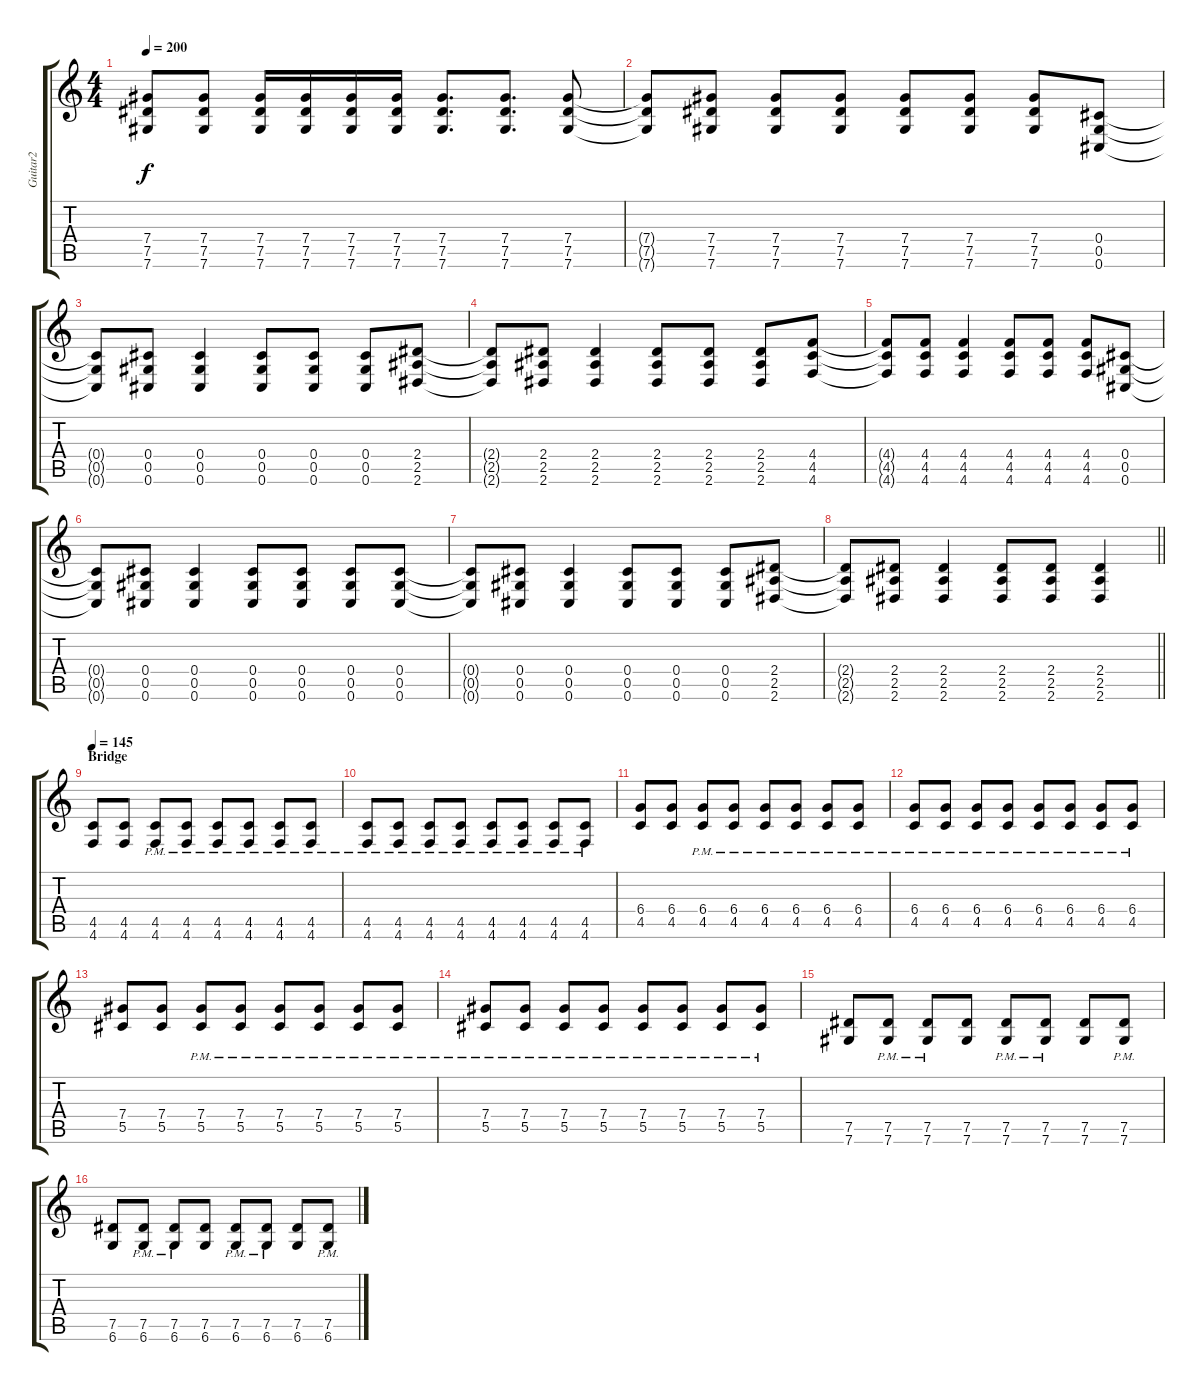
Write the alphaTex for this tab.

\track ("Guitar2" "Guitar2") {instrument distortionguitar}
\staff {score tabs}
\tuning (Eb4 Bb3 Gb3 Db3 Ab2 Db2) {hide}
\ts (4 4)
\tempo 200
\clef g2
\ks c
(7.4{t} 7.5{t} 7.6{t}).8{dy f} (7.4 7.5 7.6).8 (7.4 7.5 7.6).16 (7.4 7.5 7.6).16 (7.4 7.5 7.6).16 (7.4 7.5 7.6).16 (7.4 7.5 7.6).8{d} (7.4 7.5 7.6).8{d} (7.4 7.5 7.6).8 |
(7.4{t} 7.5{t} 7.6{t}).8 (7.4 7.5 7.6).8 (7.4 7.5 7.6).8 (7.4 7.5 7.6).8 (7.4 7.5 7.6).8 (7.4 7.5 7.6).8 (7.4 7.5 7.6).8 (0.4 0.5 0.6).8 |
(0.4{t} 0.5{t} 0.6{t}).8 (0.4 0.5 0.6).8 (0.4 0.5 0.6).4 (0.4 0.5 0.6).8 (0.4 0.5 0.6).8 (0.4 0.5 0.6).8 (2.4 2.5 2.6).8 |
(2.4{t} 2.5{t} 2.6{t}).8 (2.4 2.5 2.6).8 (2.4 2.5 2.6).4 (2.4 2.5 2.6).8 (2.4 2.5 2.6).8 (2.4 2.5 2.6).8 (4.4 4.5 4.6).8 |
(4.4{t} 4.5{t} 4.6{t}).8 (4.4 4.5 4.6).8 (4.4 4.5 4.6).4 (4.4 4.5 4.6).8 (4.4 4.5 4.6).8 (4.4 4.5 4.6).8 (0.4 0.5 0.6).8 |
(0.4{t} 0.5{t} 0.6{t}).8 (0.4 0.5 0.6).8 (0.4 0.5 0.6).4 (0.4 0.5 0.6).8 (0.4 0.5 0.6).8 (0.4 0.5 0.6).8 (0.4 0.5 0.6).8 |
(0.4{t} 0.5{t} 0.6{t}).8 (0.4 0.5 0.6).8 (0.4 0.5 0.6).4 (0.4 0.5 0.6).8 (0.4 0.5 0.6).8 (0.4 0.5 0.6).8 (2.4 2.5 2.6).8 |
\barLineRight lightlight
(2.4{t} 2.5{t} 2.6{t}).8 (2.4 2.5 2.6).8 (2.4 2.5 2.6).4 (2.4 2.5 2.6).8 (2.4 2.5 2.6).8 (2.4 2.5 2.6).4 |
\section ("" "Bridge")
\tempo 145
(4.5 4.6).8 (4.5 4.6).8 (4.5{pm} 4.6{pm}).8 (4.5{pm} 4.6{pm}).8 (4.5{pm} 4.6{pm}).8 (4.5{pm} 4.6{pm}).8 (4.5{pm} 4.6{pm}).8 (4.5{pm} 4.6{pm}).8 |
(4.5{pm} 4.6{pm}).8 (4.5{pm} 4.6{pm}).8 (4.5{pm} 4.6{pm}).8 (4.5{pm} 4.6{pm}).8 (4.5{pm} 4.6{pm}).8 (4.5{pm} 4.6{pm}).8 (4.5{pm} 4.6{pm}).8 (4.5{pm} 4.6{pm}).8 |
(6.4 4.5).8 (6.4 4.5).8 (6.4{pm} 4.5{pm}).8 (6.4{pm} 4.5{pm}).8 (6.4{pm} 4.5{pm}).8 (6.4{pm} 4.5{pm}).8 (6.4{pm} 4.5{pm}).8 (6.4{pm} 4.5{pm}).8 |
(6.4{pm} 4.5{pm}).8 (6.4{pm} 4.5{pm}).8 (6.4{pm} 4.5{pm}).8 (6.4{pm} 4.5{pm}).8 (6.4{pm} 4.5{pm}).8 (6.4{pm} 4.5{pm}).8 (6.4{pm} 4.5{pm}).8 (6.4{pm} 4.5{pm}).8 |
(7.4 5.5).8 (7.4 5.5).8 (7.4{pm} 5.5{pm}).8 (7.4{pm} 5.5{pm}).8 (7.4{pm} 5.5{pm}).8 (7.4{pm} 5.5{pm}).8 (7.4{pm} 5.5{pm}).8 (7.4{pm} 5.5{pm}).8 |
(7.4{pm} 5.5{pm}).8 (7.4{pm} 5.5{pm}).8 (7.4{pm} 5.5{pm}).8 (7.4{pm} 5.5{pm}).8 (7.4{pm} 5.5{pm}).8 (7.4{pm} 5.5{pm}).8 (7.4{pm} 5.5{pm}).8 (7.4{pm} 5.5{pm}).8 |
(7.5 7.6).8 (7.5{pm} 7.6{pm}).8 (7.5{pm} 7.6{pm}).8 (7.5 7.6).8 (7.5{pm} 7.6{pm}).8 (7.5{pm} 7.6{pm}).8 (7.5 7.6).8 (7.5{pm} 7.6{pm}).8 |
(7.5 6.6).8 (7.5{pm} 6.6{pm}).8 (7.5{pm} 6.6{pm}).8 (7.5 6.6).8 (7.5{pm} 6.6{pm}).8 (7.5{pm} 6.6{pm}).8 (7.5 6.6).8 (7.5{pm} 6.6{pm}).8
